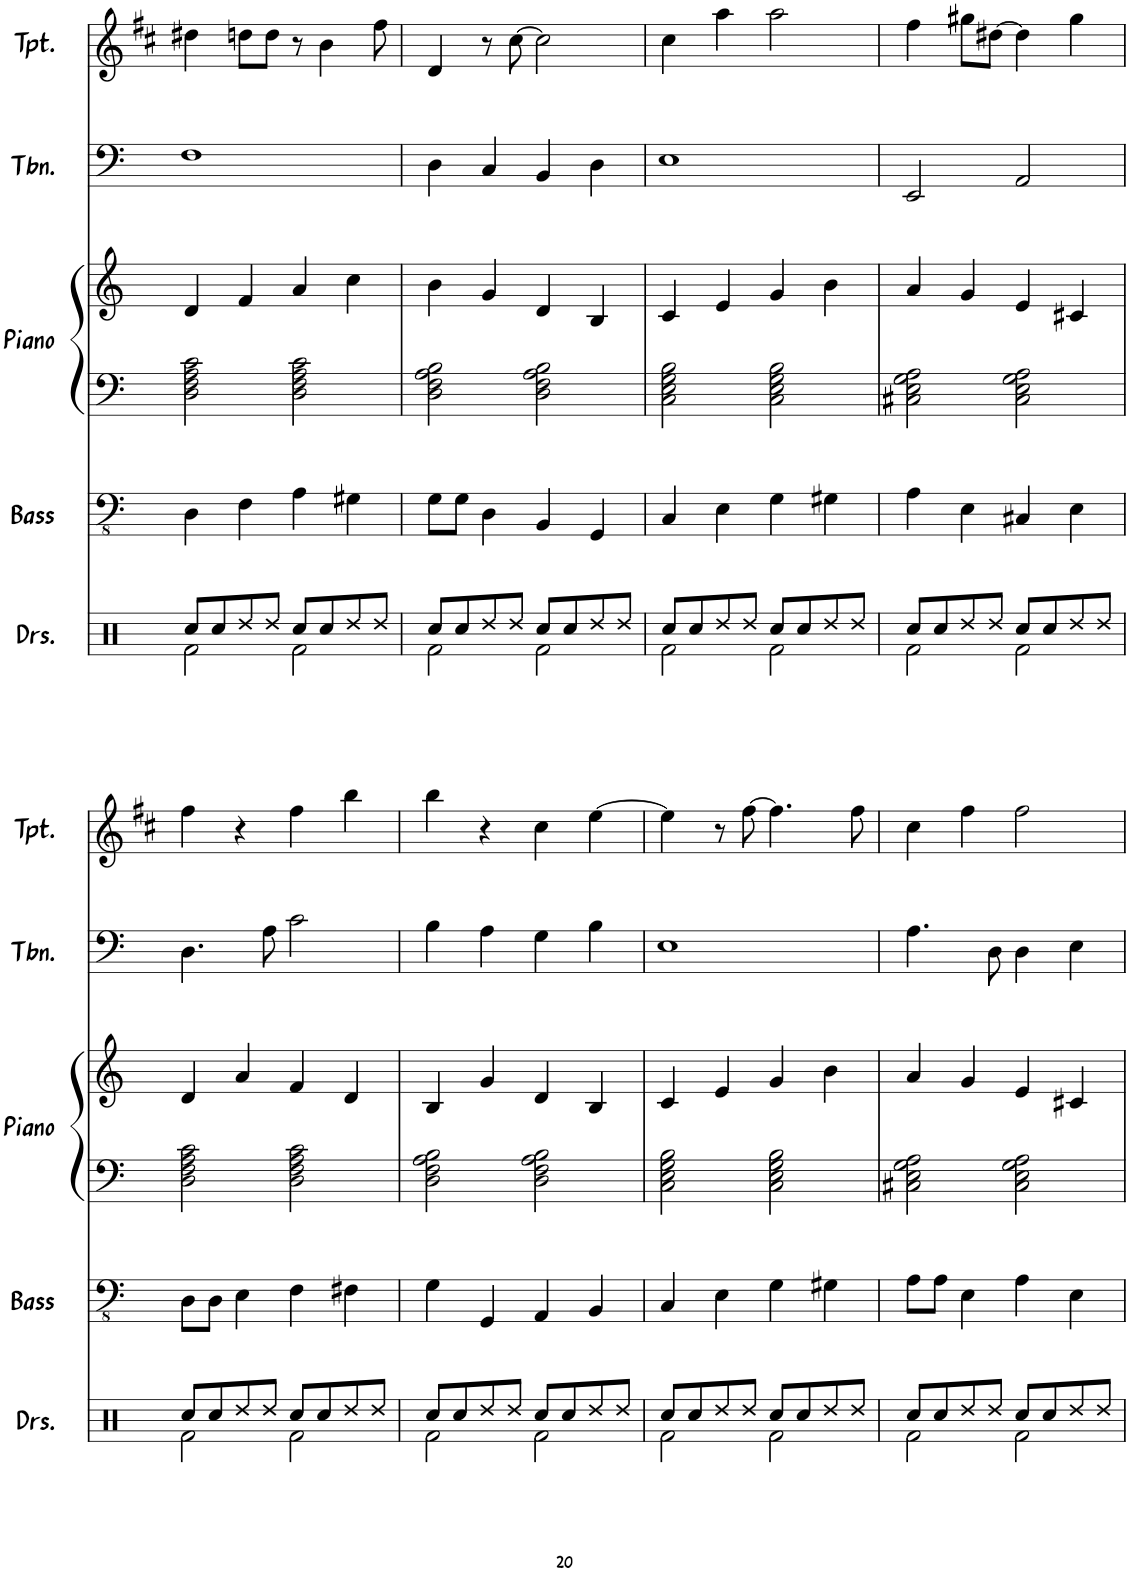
**kern	**kern	**kern	**kern	**kern	**kern
*part5	*part4	*part3	*part3	*part2	*part1
*staff6	*staff5	*staff4	*staff3	*staff2	*staff1
*I"Drumset	*I"Bass	*I"Piano	*	*I"Trombone	*I"Trumpet
*I'Drs.	*I'Bass	*I'Piano	*	*I'Tbn.	*I'Tpt.
!!LO:PB:g=z
*clefX	*clefFv4	*clefF4	*clefG2	*clefF4	*clefG2
*	*	*	*	*	*Trd1c2
*k[]	*k[]	*k[]	*k[]	*k[]	*k[f#c#]
*M4/4	*M4/4	*M4/4	*M4/4	*M4/4	*M4/4
=149	=149	=149	=149	=149	=149
*^	*	*	*	*	*
8Rcc/L	2Rf\	4DD\	2D\ 2F\ 2A\ 2c\	4d/	1F	4dd#X\
8Rcc/	.	.	.	.	.	.
8Rdd/	.	4FF\	.	4f/	.	8ddn\L
8Rdd/J	.	.	.	.	.	8dd\J
8Rcc/L	2Rf\	4AA\	2D\ 2F\ 2A\ 2c\	4a/	.	8r
8Rcc/	.	.	.	.	.	4b\
8Rdd/	.	4GG#X\	.	4cc\	.	.
8Rdd/J	.	.	.	.	.	8ff#\
=150	=150	=150	=150	=150	=150	=150
8Rcc/L	2Rf\	8GG\L	2D\ 2F\ 2A\ 2B\	4b\	4D\	4d/
8Rcc/	.	8GG\J	.	.	.	.
8Rdd/	.	4DD\	.	4g/	4C/	8r
8Rdd/J	.	.	.	.	.	[8cc#\
8Rcc/L	2Rf\	4BBB/	2D\ 2F\ 2A\ 2B\	4d/	4BB/	2cc#\]
8Rcc/	.	.	.	.	.	.
8Rdd/	.	4GGG/	.	4B/	4D\	.
8Rdd/J	.	.	.	.	.	.
=151	=151	=151	=151	=151	=151	=151
8Rcc/L	2Rf\	4CC/	2C\ 2E\ 2G\ 2B\	4c/	1E	4cc#\
8Rcc/	.	.	.	.	.	.
8Rdd/	.	4EE\	.	4e/	.	4aa\
8Rdd/J	.	.	.	.	.	.
8Rcc/L	2Rf\	4GG\	2C\ 2E\ 2G\ 2B\	4g/	.	2aa\
8Rcc/	.	.	.	.	.	.
8Rdd/	.	4GG#X\	.	4b\	.	.
8Rdd/J	.	.	.	.	.	.
=152	=152	=152	=152	=152	=152	=152
8Rcc/L	2Rf\	4AA\	2C#X\ 2E\ 2G\ 2A\	4a/	2EE/	4ff#\
8Rcc/	.	.	.	.	.	.
8Rdd/	.	4EE\	.	4g/	.	8gg#X\L
8Rdd/J	.	.	.	.	.	[8dd#X\J
8Rcc/L	2Rf\	4CC#X/	2C#\ 2E\ 2G\ 2A\	4e/	2AA/	4dd#\]
8Rcc/	.	.	.	.	.	.
8Rdd/	.	4EE\	.	4c#X/	.	4gg#\
8Rdd/J	.	.	.	.	.	.
!!LO:LB:g=z
=153	=153	=153	=153	=153	=153	=153
8Rcc/L	2Rf\	8DD\L	2D\ 2F\ 2A\ 2c\	4d/	4.D\	4ff#\
8Rcc/	.	8DD\J	.	.	.	.
8Rdd/	.	4EE\	.	4a/	.	4r
8Rdd/J	.	.	.	.	8A\	.
8Rcc/L	2Rf\	4FF\	2D\ 2F\ 2A\ 2c\	4f/	2c\	4ff#\
8Rcc/	.	.	.	.	.	.
8Rdd/	.	4FF#X\	.	4d/	.	4bb\
8Rdd/J	.	.	.	.	.	.
=154	=154	=154	=154	=154	=154	=154
8Rcc/L	2Rf\	4GG\	2D\ 2F\ 2A\ 2B\	4B/	4B\	4bb\
8Rcc/	.	.	.	.	.	.
8Rdd/	.	4GGG/	.	4g/	4A\	4r
8Rdd/J	.	.	.	.	.	.
8Rcc/L	2Rf\	4AAA/	2D\ 2F\ 2A\ 2B\	4d/	4G\	4cc#\
8Rcc/	.	.	.	.	.	.
8Rdd/	.	4BBB/	.	4B/	4B\	[4ee\
8Rdd/J	.	.	.	.	.	.
=155	=155	=155	=155	=155	=155	=155
8Rcc/L	2Rf\	4CC/	2C\ 2E\ 2G\ 2B\	4c/	1E	4ee\]
8Rcc/	.	.	.	.	.	.
8Rdd/	.	4EE\	.	4e/	.	8r
8Rdd/J	.	.	.	.	.	[8ff#\
8Rcc/L	2Rf\	4GG\	2C\ 2E\ 2G\ 2B\	4g/	.	4.ff#\]
8Rcc/	.	.	.	.	.	.
8Rdd/	.	4GG#X\	.	4b\	.	.
8Rdd/J	.	.	.	.	.	8ff#\
=156	=156	=156	=156	=156	=156	=156
8Rcc/L	2Rf\	8AA\L	2C#X\ 2E\ 2G\ 2A\	4a/	4.A\	4cc#\
8Rcc/	.	8AA\J	.	.	.	.
8Rdd/	.	4EE\	.	4g/	.	4ff#\
8Rdd/J	.	.	.	.	8D\	.
8Rcc/L	2Rf\	4AA\	2C#\ 2E\ 2G\ 2A\	4e/	4D\	2ff#\
8Rcc/	.	.	.	.	.	.
8Rdd/	.	4EE\	.	4c#X/	4E\	.
8Rdd/J	.	.	.	.	.	.
*v	*v	*	*	*	*	*
=	=	=	=	=	=
*-	*-	*-	*-	*-	*-
